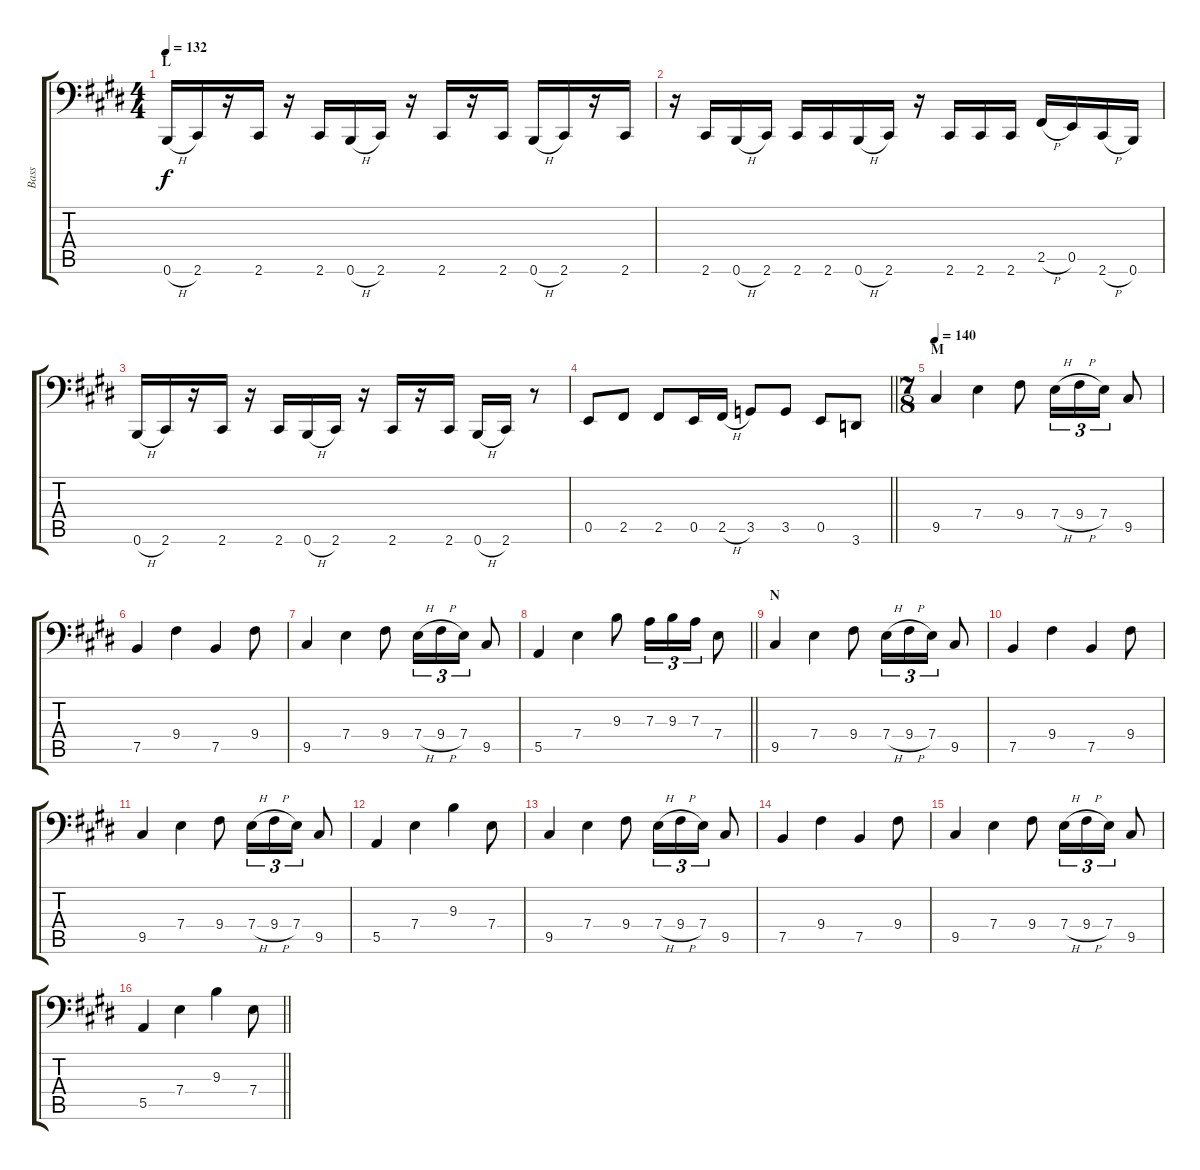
\track ("Bass" "Bass") {instrument electricbassfinger}
\staff {score tabs}
\tuning (C3 G2 D2 A1 E1 B0) {hide}
\ts (4 4)
\section ("" "L")
\tempo 132
\clef f4
\ks c#minor
0.6{h}.16{dy f} 2.6.16 r.16 2.6.16 r.16 2.6.16 0.6{h}.16 2.6.16 r.16 2.6.16 r.16 2.6.16 0.6{h}.16 2.6.16 r.16 2.6.16 |
r.16 2.6.16 0.6{h}.16 2.6.16 2.6.16 2.6.16 0.6{h}.16 2.6.16 r.16 2.6.16 2.6.16 2.6.16 2.5{h}.16 0.5.16 2.6{h}.16 0.6.16 |
0.6{h}.16 2.6.16 r.16 2.6.16 r.16 2.6.16 0.6{h}.16 2.6.16 r.16 2.6.16 r.16 2.6.16 0.6{h}.16 2.6.16 r.8 |
\barLineRight lightlight
0.5.8 2.5.8 2.5.8 0.5.16 2.5{h}.16 3.5.8 3.5.8 0.5.8 3.6.8 |
\ts (7 8)
\section ("" "M")
\tempo 140
9.5.4 7.4.4 9.4.8 7.4{h}.16{tu (3 2)} 9.4{h}.16{tu (3 2)} 7.4.16{tu (3 2)} 9.5.8 |
7.5.4 9.4.4 7.5.4 9.4.8 |
9.5.4 7.4.4 9.4.8 7.4{h}.16{tu (3 2)} 9.4{h}.16{tu (3 2)} 7.4.16{tu (3 2)} 9.5.8 |
\barLineRight lightlight
5.5.4 7.4.4 9.3.8 7.3.16{tu (3 2)} 9.3.16{tu (3 2)} 7.3.16{tu (3 2)} 7.4.8 |
\section ("" "N")
9.5.4 7.4.4 9.4.8 7.4{h}.16{tu (3 2)} 9.4{h}.16{tu (3 2)} 7.4.16{tu (3 2)} 9.5.8 |
7.5.4 9.4.4 7.5.4 9.4.8 |
9.5.4 7.4.4 9.4.8 7.4{h}.16{tu (3 2)} 9.4{h}.16{tu (3 2)} 7.4.16{tu (3 2)} 9.5.8 |
5.5.4 7.4.4 9.3.4 7.4.8 |
9.5.4 7.4.4 9.4.8 7.4{h}.16{tu (3 2)} 9.4{h}.16{tu (3 2)} 7.4.16{tu (3 2)} 9.5.8 |
7.5.4 9.4.4 7.5.4 9.4.8 |
9.5.4 7.4.4 9.4.8 7.4{h}.16{tu (3 2)} 9.4{h}.16{tu (3 2)} 7.4.16{tu (3 2)} 9.5.8 |
\barLineRight lightlight
5.5.4 7.4.4 9.3.4 7.4.8
